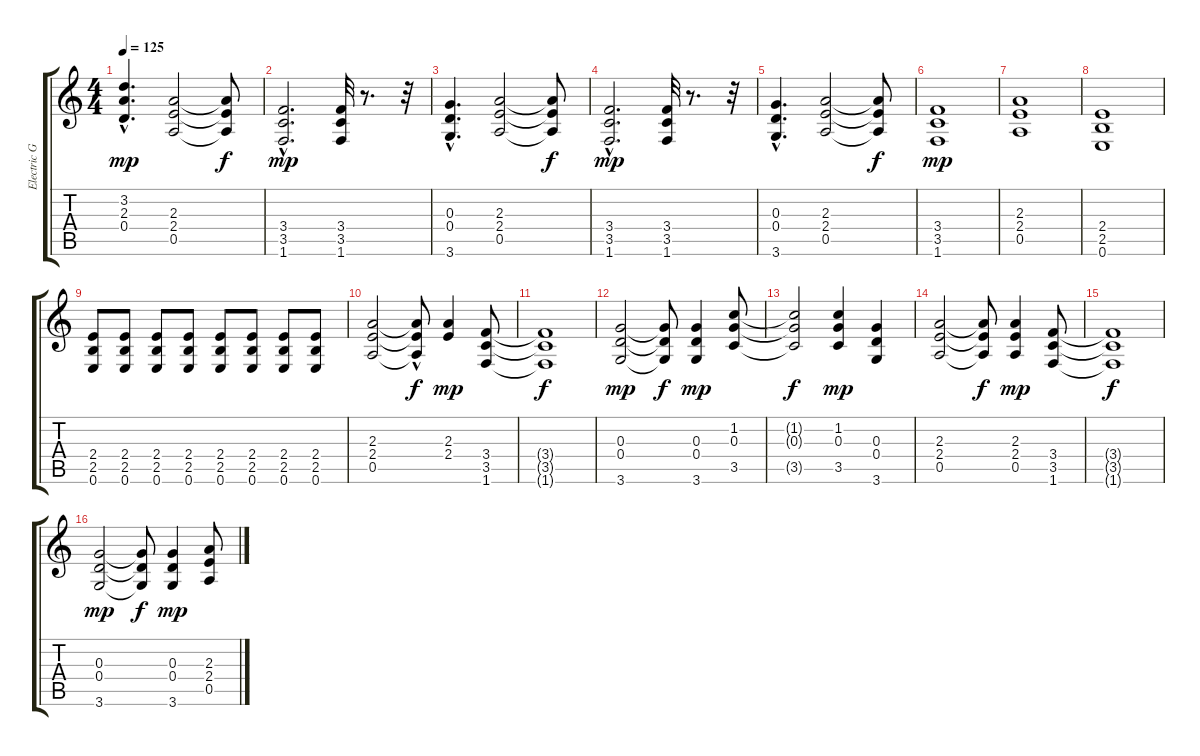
\track ("Electric Guitar (jazz)" "Electric G") {instrument distortionguitar}
\staff {score tabs}
\tuning (E4 B3 G3 D3 A2 E2) {hide}
\ts (4 4)
\tempo 125
\clef g2
\ks c
(3.2{hac} 2.3{hac} 0.4{hac}).4{d dy mp} (2.3 2.4 0.5).2 (2.3{t} 2.4{t} 0.5{t}).8{dy f} |
(3.4{hac} 3.5{hac} 1.6{hac}).2{d dy mp} (3.4 3.5 1.6).32 r.8{d} r.32 |
(0.3{hac} 0.4{hac} 3.6{hac}).4{d} (2.3 2.4 0.5).2 (2.3{t} 2.4{t} 0.5{t}).8{dy f} |
(3.4{hac} 3.5{hac} 1.6{hac}).2{d dy mp} (3.4 3.5 1.6).32 r.8{d} r.32 |
(0.3{hac} 0.4{hac} 3.6{hac}).4{d} (2.3 2.4 0.5).2 (2.3{t} 2.4{t} 0.5{t}).8{dy f} |
(3.4 3.5 1.6).1{dy mp} |
(2.3 2.4 0.5).1 |
(2.4 2.5 0.6).1 |
(2.4 2.5 0.6).8 (2.4 2.5 0.6).8 (2.4 2.5 0.6).8 (2.4 2.5 0.6).8 (2.4 2.5 0.6).8 (2.4 2.5 0.6).8 (2.4 2.5 0.6).8 (2.4 2.5 0.6).8 |
(2.3 2.4 0.5).2 (2.3{t} 2.4{t} 0.5{hac t}).8{dy f} (2.3 2.4).4{dy mp} (3.4 3.5 1.6).8 |
(3.4{t} 3.5{t} 1.6{t}).1{dy f} |
(0.3 0.4 3.6).2{dy mp} (0.3{t} 0.4{t} 3.6{t}).8{dy f} (0.3 0.4 3.6).4{dy mp} (1.2 0.3 3.5).8 |
(1.2{t} 0.3{t} 3.5{t}).2{dy f} (1.2 0.3 3.5).4{dy mp} (0.3 0.4 3.6).4 |
(2.3 2.4 0.5).2 (2.3{t} 2.4{t} 0.5{t}).8{dy f} (2.3 2.4 0.5).4{dy mp} (3.4 3.5 1.6).8 |
(3.4{t} 3.5{t} 1.6{t}).1{dy f} |
(0.3 0.4 3.6).2{dy mp} (0.3{t} 0.4{t} 3.6{t}).8{dy f} (0.3 0.4 3.6).4{dy mp} (2.3 2.4 0.5).8
